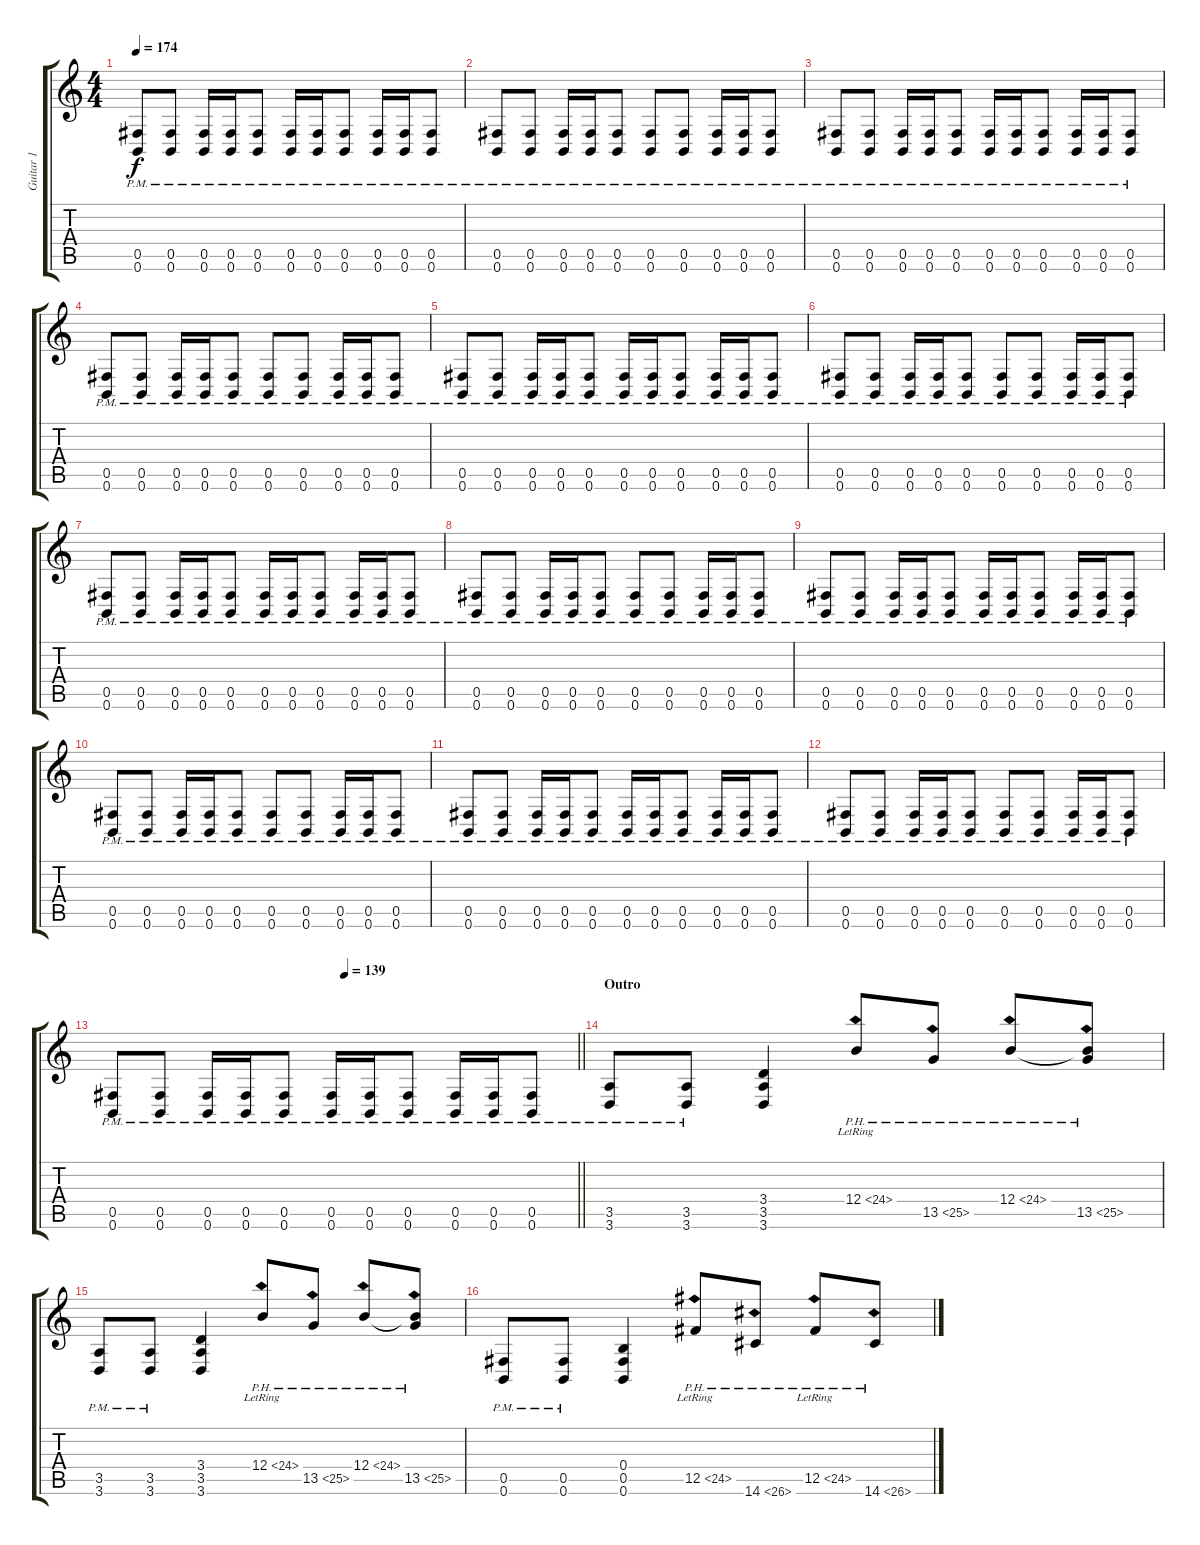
\track ("Guitar 1" "Guitar 1") {instrument distortionguitar}
\staff {score tabs}
\tuning (Db4 Ab3 E3 B2 Gb2 B1) {hide}
\ts (4 4)
\tempo 174
\clef g2
\ks c
(0.5{pm} 0.6{pm}).8{dy f} (0.5{pm} 0.6{pm}).8 (0.5{pm} 0.6{pm}).16 (0.5{pm} 0.6{pm}).16 (0.5{pm} 0.6{pm}).8 (0.5{pm} 0.6{pm}).16 (0.5{pm} 0.6{pm}).16 (0.5{pm} 0.6{pm}).8 (0.5{pm} 0.6{pm}).16 (0.5{pm} 0.6{pm}).16 (0.5{pm} 0.6{pm}).8 |
(0.5{pm} 0.6{pm}).8 (0.5{pm} 0.6{pm}).8 (0.5{pm} 0.6{pm}).16 (0.5{pm} 0.6{pm}).16 (0.5{pm} 0.6{pm}).8 (0.5{pm} 0.6{pm}).8 (0.5{pm} 0.6{pm}).8 (0.5{pm} 0.6{pm}).16 (0.5{pm} 0.6{pm}).16 (0.5{pm} 0.6{pm}).8 |
(0.5{pm} 0.6{pm}).8 (0.5{pm} 0.6{pm}).8 (0.5{pm} 0.6{pm}).16 (0.5{pm} 0.6{pm}).16 (0.5{pm} 0.6{pm}).8 (0.5{pm} 0.6{pm}).16 (0.5{pm} 0.6{pm}).16 (0.5{pm} 0.6{pm}).8 (0.5{pm} 0.6{pm}).16 (0.5{pm} 0.6{pm}).16 (0.5{pm} 0.6{pm}).8 |
(0.5{pm} 0.6{pm}).8 (0.5{pm} 0.6{pm}).8 (0.5{pm} 0.6{pm}).16 (0.5{pm} 0.6{pm}).16 (0.5{pm} 0.6{pm}).8 (0.5{pm} 0.6{pm}).8 (0.5{pm} 0.6{pm}).8 (0.5{pm} 0.6{pm}).16 (0.5{pm} 0.6{pm}).16 (0.5{pm} 0.6{pm}).8 |
(0.5{pm} 0.6{pm}).8 (0.5{pm} 0.6{pm}).8 (0.5{pm} 0.6{pm}).16 (0.5{pm} 0.6{pm}).16 (0.5{pm} 0.6{pm}).8 (0.5{pm} 0.6{pm}).16 (0.5{pm} 0.6{pm}).16 (0.5{pm} 0.6{pm}).8 (0.5{pm} 0.6{pm}).16 (0.5{pm} 0.6{pm}).16 (0.5{pm} 0.6{pm}).8 |
(0.5{pm} 0.6{pm}).8 (0.5{pm} 0.6{pm}).8 (0.5{pm} 0.6{pm}).16 (0.5{pm} 0.6{pm}).16 (0.5{pm} 0.6{pm}).8 (0.5{pm} 0.6{pm}).8 (0.5{pm} 0.6{pm}).8 (0.5{pm} 0.6{pm}).16 (0.5{pm} 0.6{pm}).16 (0.5{pm} 0.6{pm}).8 |
(0.5{pm} 0.6{pm}).8 (0.5{pm} 0.6{pm}).8 (0.5{pm} 0.6{pm}).16 (0.5{pm} 0.6{pm}).16 (0.5{pm} 0.6{pm}).8 (0.5{pm} 0.6{pm}).16 (0.5{pm} 0.6{pm}).16 (0.5{pm} 0.6{pm}).8 (0.5{pm} 0.6{pm}).16 (0.5{pm} 0.6{pm}).16 (0.5{pm} 0.6{pm}).8 |
(0.5{pm} 0.6{pm}).8 (0.5{pm} 0.6{pm}).8 (0.5{pm} 0.6{pm}).16 (0.5{pm} 0.6{pm}).16 (0.5{pm} 0.6{pm}).8 (0.5{pm} 0.6{pm}).8 (0.5{pm} 0.6{pm}).8 (0.5{pm} 0.6{pm}).16 (0.5{pm} 0.6{pm}).16 (0.5{pm} 0.6{pm}).8 |
(0.5{pm} 0.6{pm}).8 (0.5{pm} 0.6{pm}).8 (0.5{pm} 0.6{pm}).16 (0.5{pm} 0.6{pm}).16 (0.5{pm} 0.6{pm}).8 (0.5{pm} 0.6{pm}).16 (0.5{pm} 0.6{pm}).16 (0.5{pm} 0.6{pm}).8 (0.5{pm} 0.6{pm}).16 (0.5{pm} 0.6{pm}).16 (0.5{pm} 0.6{pm}).8 |
(0.5{pm} 0.6{pm}).8 (0.5{pm} 0.6{pm}).8 (0.5{pm} 0.6{pm}).16 (0.5{pm} 0.6{pm}).16 (0.5{pm} 0.6{pm}).8 (0.5{pm} 0.6{pm}).8 (0.5{pm} 0.6{pm}).8 (0.5{pm} 0.6{pm}).16 (0.5{pm} 0.6{pm}).16 (0.5{pm} 0.6{pm}).8 |
(0.5{pm} 0.6{pm}).8 (0.5{pm} 0.6{pm}).8 (0.5{pm} 0.6{pm}).16 (0.5{pm} 0.6{pm}).16 (0.5{pm} 0.6{pm}).8 (0.5{pm} 0.6{pm}).16 (0.5{pm} 0.6{pm}).16 (0.5{pm} 0.6{pm}).8 (0.5{pm} 0.6{pm}).16 (0.5{pm} 0.6{pm}).16 (0.5{pm} 0.6{pm}).8 |
(0.5{pm} 0.6{pm}).8 (0.5{pm} 0.6{pm}).8 (0.5{pm} 0.6{pm}).16 (0.5{pm} 0.6{pm}).16 (0.5{pm} 0.6{pm}).8 (0.5{pm} 0.6{pm}).8 (0.5{pm} 0.6{pm}).8 (0.5{pm} 0.6{pm}).16 (0.5{pm} 0.6{pm}).16 (0.5{pm} 0.6{pm}).8 |
\tempo (139 0.5)
\barLineRight lightlight
(0.5{pm} 0.6{pm}).8 (0.5{pm} 0.6{pm}).8 (0.5{pm} 0.6{pm}).16 (0.5{pm} 0.6{pm}).16 (0.5{pm} 0.6{pm}).8 (0.5{pm} 0.6{pm}).16 (0.5{pm} 0.6{pm}).16 (0.5{pm} 0.6{pm}).8 (0.5{pm} 0.6{pm}).16 (0.5{pm} 0.6{pm}).16 (0.5{pm} 0.6{pm}).8 |
\section ("" "Outro")
(3.5{pm} 3.6{pm}).8{balance 14} (3.5{pm} 3.6{pm}).8 (3.4 3.5 3.6).4 12.4{ph 12 lr}.8 13.5{ph 12}.8 12.4{ph 12}.8 (12.4{t} 13.5{ph 12}).8 |
(3.5{pm} 3.6{pm}).8 (3.5{pm} 3.6{pm}).8 (3.4 3.5 3.6).4 12.4{ph 12 lr}.8 13.5{ph 12}.8 12.4{ph 12}.8 (12.4{t} 13.5{ph 12}).8 |
(0.5{pm} 0.6{pm}).8 (0.5{pm} 0.6{pm}).8 (0.4 0.5 0.6).4 12.5{ph 12 lr}.8 14.6{ph 12}.8 12.5{ph 12 lr}.8 14.6{ph 12}.8
